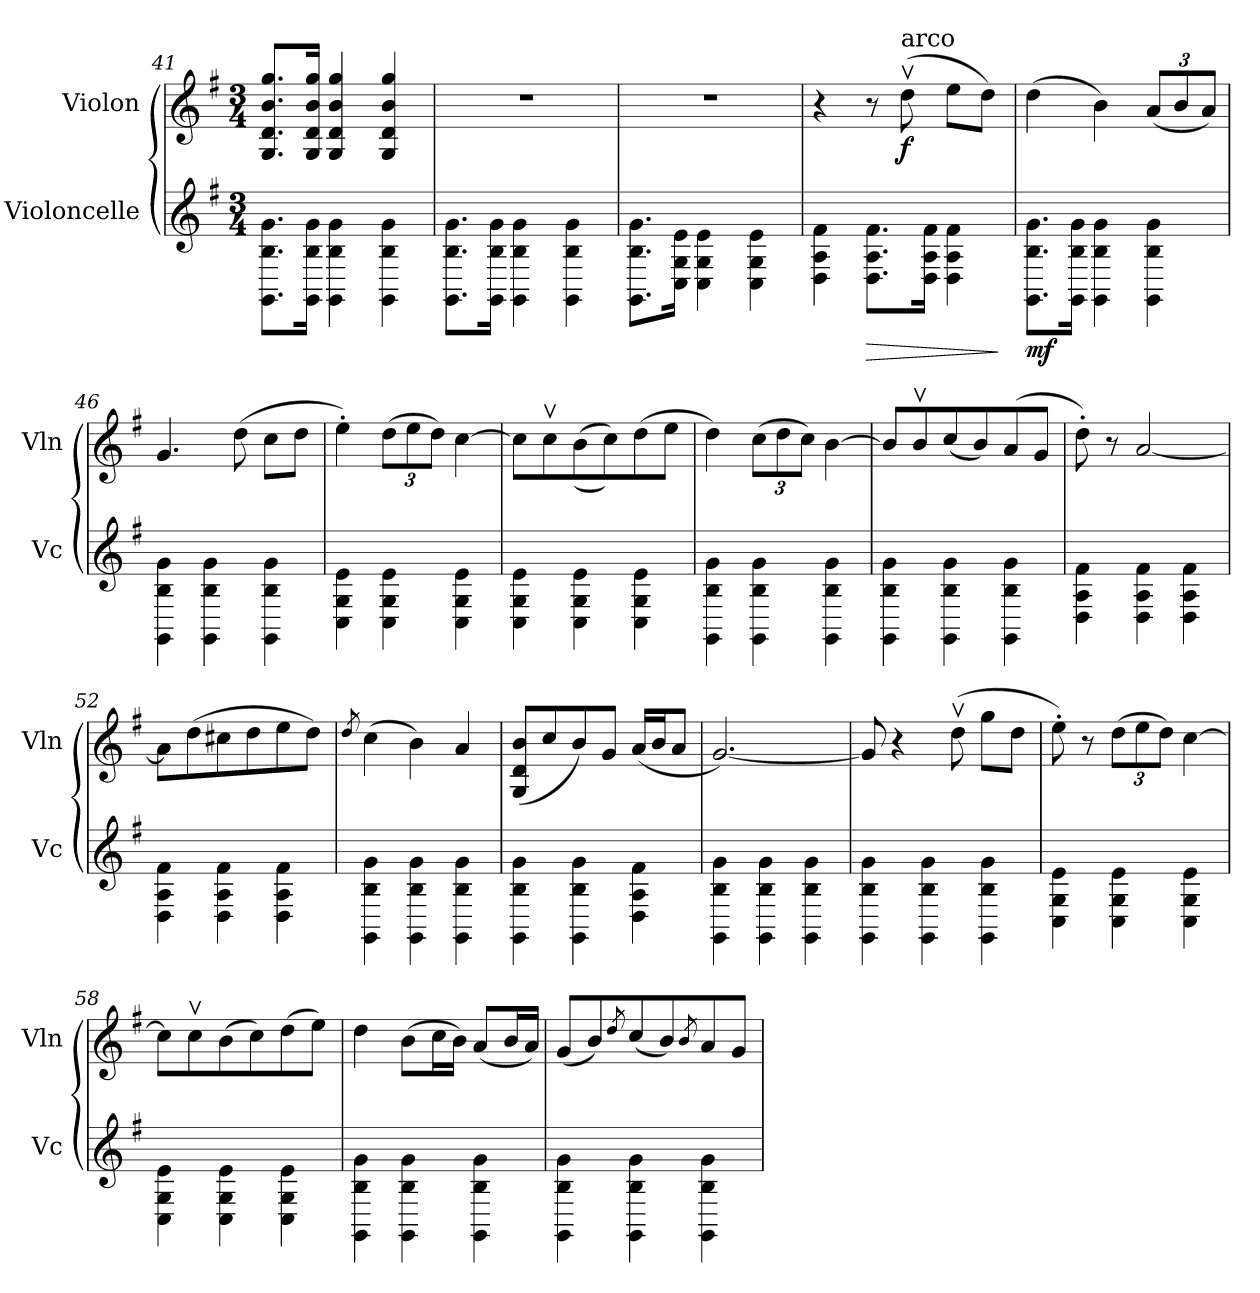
**kern	**dynam	**kern	**dynam
*part2	*part2	*part1	*part1
*staff2	*staff2	*staff1	*staff1
*I"Violoncelle	*	*I"Violon	*
*I'Vc	*	*I'Vln	*
*clefG2	*	*clefG2	*
*k[f#]	*	*k[f#]	*
*M3/4	*	*M3/4	*
=41	=41	=41	=41
8.GG\ 8.B\ 8.g\L	.	8.G/ 8.d/ 8.b/ 8.gg/L	.
16GG\ 16B\ 16g\Jk	.	16G/ 16d/ 16b/ 16gg/Jk	.
4GG\ 4B\ 4g\	.	4G/ 4d/ 4b/ 4gg/	.
4GG\ 4B\ 4g\	.	4G/ 4d/ 4b/ 4gg/	.
=42	=42	=42	=42
8.GG\ 8.B\ 8.g\L	.	2.r	.
16GG\ 16B\ 16g\Jk	.	.	.
4GG\ 4B\ 4g\	.	.	.
4GG\ 4B\ 4g\	.	.	.
=43	=43	=43	=43
8.GG\ 8.B\ 8.g\L	.	2.r	.
16C\ 16G\ 16e\Jk	.	.	.
4C\ 4G\ 4e\	.	.	.
4C\ 4G\ 4e\	.	.	.
=44	=44	=44	=44
4D\ 4A\ 4f#\	.	4r	.
!	!LO:HP:b	!	!
8.D\ 8.A\ 8.f#\L	>	8r	.
!	!	!LO:TX:a:t=arco	!
!	!	!	!LO:DY:b
.	.	(8ddv\	f
16D\ 16A\ 16f#\Jk	.	.	.
4D\ 4A\ 4f#\	.	8ee\L	.
.	.	8dd\J)	.
.	]	.	.
=45	=45	=45	=45
!	!LO:DY:b	!	!
8.GG\ 8.B\ 8.g\L	mf	(4dd\	.
16GG\ 16B\ 16g\Jk	.	.	.
4GG\ 4B\ 4g\	.	4b\)	.
*	*	*Xbrackettup	*
4GG\ 4B\ 4g\	.	(12a/L	.
.	.	12b/	.
.	.	12a/J)	.
=46	=46	=46	=46
4GG\ 4B\ 4g\	.	4.g/	.
4GG\ 4B\ 4g\	.	.	.
.	.	(8dd\	.
4GG\ 4B\ 4g\	.	8cc\L	.
.	.	8dd\J	.
!!LO:LB:g=z
=47	=47	=47	=47
4C\ 4G\ 4e\	.	4ee'\)	.
4C\ 4G\ 4e\	.	(12dd\L	.
.	.	12ee\	.
.	.	12dd\J)	.
4C\ 4G\ 4e\	.	[4cc\	.
=48	=48	=48	=48
4C\ 4G\ 4e\	.	8cc\L]	.
.	.	8ccv\	.
4C\ 4G\ 4e\	.	((8b\	.
.	.	8cc\))	.
4C\ 4G\ 4e\	.	(8dd\	.
.	.	8ee\J	.
=49	=49	=49	=49
4GG\ 4B\ 4g\	.	4dd\)	.
4GG\ 4B\ 4g\	.	(12cc\L	.
.	.	12dd\	.
.	.	12cc\J)	.
4GG\ 4B\ 4g\	.	[4b\	.
=50	=50	=50	=50
4GG\ 4B\ 4g\	.	8b/L]	.
.	.	8bv/	.
4GG\ 4B\ 4g\	.	(8cc/	.
.	.	8b/)	.
4GG\ 4B\ 4g\	.	(8a/	.
.	.	8g/J	.
=51	=51	=51	=51
4D\ 4A\ 4f#\	.	8dd'\)	.
.	.	8r	.
4D\ 4A\ 4f#\	.	[2a/	.
4D\ 4A\ 4f#\	.	.	.
=52	=52	=52	=52
4D\ 4A\ 4f#\	.	8a\L]	.
.	.	(8dd\	.
4D\ 4A\ 4f#\	.	8cc#X\	.
.	.	8dd\	.
4D\ 4A\ 4f#\	.	8ee\	.
.	.	8dd\J)	.
=53	=53	=53	=53
.	.	8qdd/	.
4GG\ 4B\ 4g\	.	(4cc\	.
4GG\ 4B\ 4g\	.	4b\)	.
4GG\ 4B\ 4g\	.	4a/	.
!!LO:LB:g=z
=54	=54	=54	=54
4GG\ 4B\ 4g\	.	(>8G/ 8d/ 8b/L	.
.	.	8cc/	.
4GG\ 4B\ 4g\	.	8b/)	.
.	.	8g/J	.
4D\ 4A\ 4f#\	.	(16a/LL	.
.	.	16b/J	.
.	.	8a/J	.
=55	=55	=55	=55
4GG\ 4B\ 4g\	.	[2.g/)	.
4GG\ 4B\ 4g\	.	.	.
4GG\ 4B\ 4g\	.	.	.
=56	=56	=56	=56
4GG\ 4B\ 4g\	.	8g/]	.
.	.	4r	.
4GG\ 4B\ 4g\	.	.	.
.	.	(8ddv\	.
4GG\ 4B\ 4g\	.	8gg\L	.
.	.	8dd\J	.
=57	=57	=57	=57
4C\ 4G\ 4e\	.	8ee'\)	.
.	.	8r	.
4C\ 4G\ 4e\	.	(12dd\L	.
.	.	12ee\	.
.	.	12dd\J)	.
4C\ 4G\ 4e\	.	[4cc\	.
=58	=58	=58	=58
4C\ 4G\ 4e\	.	8cc\L]	.
.	.	8ccv\	.
4C\ 4G\ 4e\	.	(8b\	.
.	.	8cc\)	.
4C\ 4G\ 4e\	.	(8dd\	.
.	.	8ee\J)	.
=59	=59	=59	=59
4GG\ 4B\ 4g\	.	4dd\	.
4GG\ 4B\ 4g\	.	(8b\L	.
.	.	16cc\L	.
.	.	16b\JJ)	.
4GG\ 4B\ 4g\	.	(8a/L	.
.	.	16b/L	.
.	.	16a/JJ)	.
=60	=60	=60	=60
4GG\ 4B\ 4g\	.	(8g/L	.
.	.	8b/)	.
.	.	8qdd/	.
4GG\ 4B\ 4g\	.	(8cc/	.
.	.	8b/)	.
.	.	8qb/	.
4GG\ 4B\ 4g\	.	8a/	.
.	.	8g/J	.
=	=	=	=
*-	*-	*-	*-
